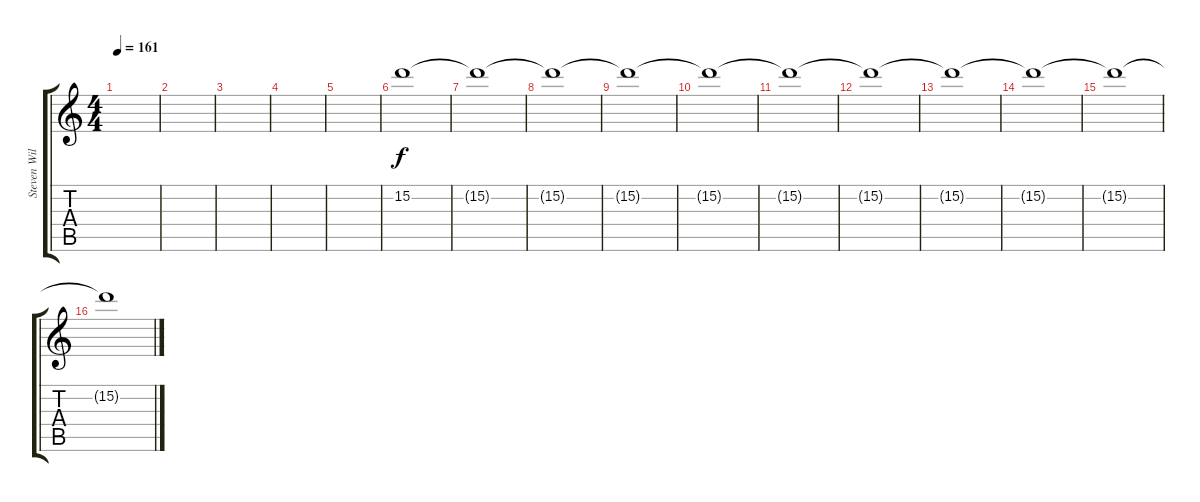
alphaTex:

\track ("Steven Wilson (Guitar 5)" "Steven Wil") {instrument overdrivenguitar}
\staff {score tabs}
\tuning (E4 B3 G3 D3 A2 D2) {hide}
\ts (4 4)
\tempo 161
\clef g2
\ks c
|
|
|
|
|
15.2.1 |
15.2{t}.1 |
15.2{t}.1 |
15.2{t}.1 |
15.2{t}.1 |
15.2{t}.1 |
15.2{t}.1 |
15.2{t}.1 |
15.2{t}.1 |
15.2{t}.1 |
15.2{t}.1
